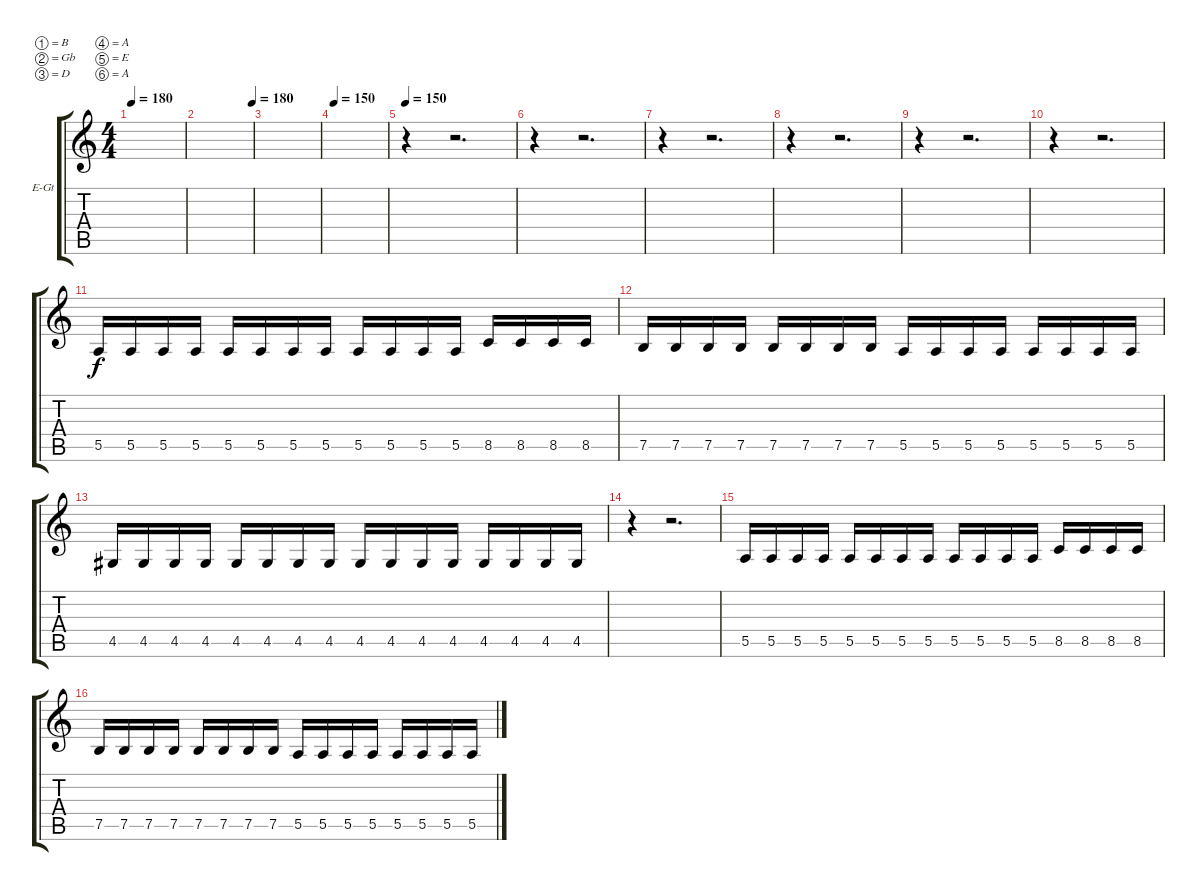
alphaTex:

\bracketExtendMode groupsimilarinstruments
\firstSystemTrackNameOrientation horizontal
\otherSystemsTrackNameOrientation horizontal
\track ("Add Git 2" "E-Gt") {instrument distortionguitar}
\staff {score tabs}
\tuning (B3 Gb3 D3 A2 E2 A1)
\ts (4 4)
\tempo 180
\clef g2
\ks c
|
\tempo (180 1)
|
|
\tempo (150 0.0125)
|
\tempo 150
r.4 r.2{d} |
r.4 r.2{d} |
r.4 r.2{d} |
r.4 r.2{d} |
r.4 r.2{d} |
r.4 r.2{d} |
5.5.16 5.5.16 5.5.16 5.5.16 5.5.16 5.5.16 5.5.16 5.5.16 5.5.16 5.5.16 5.5.16 5.5.16 8.5.16 8.5.16 8.5.16 8.5.16 |
7.5.16 7.5.16 7.5.16 7.5.16 7.5.16 7.5.16 7.5.16 7.5.16 5.5.16 5.5.16 5.5.16 5.5.16 5.5.16 5.5.16 5.5.16 5.5.16 |
4.5.16 4.5.16 4.5.16 4.5.16 4.5.16 4.5.16 4.5.16 4.5.16 4.5.16 4.5.16 4.5.16 4.5.16 4.5.16 4.5.16 4.5.16 4.5.16 |
r.4 r.2{d} |
5.5.16 5.5.16 5.5.16 5.5.16 5.5.16 5.5.16 5.5.16 5.5.16 5.5.16 5.5.16 5.5.16 5.5.16 8.5.16 8.5.16 8.5.16 8.5.16 |
7.5.16 7.5.16 7.5.16 7.5.16 7.5.16 7.5.16 7.5.16 7.5.16 5.5.16 5.5.16 5.5.16 5.5.16 5.5.16 5.5.16 5.5.16 5.5.16
